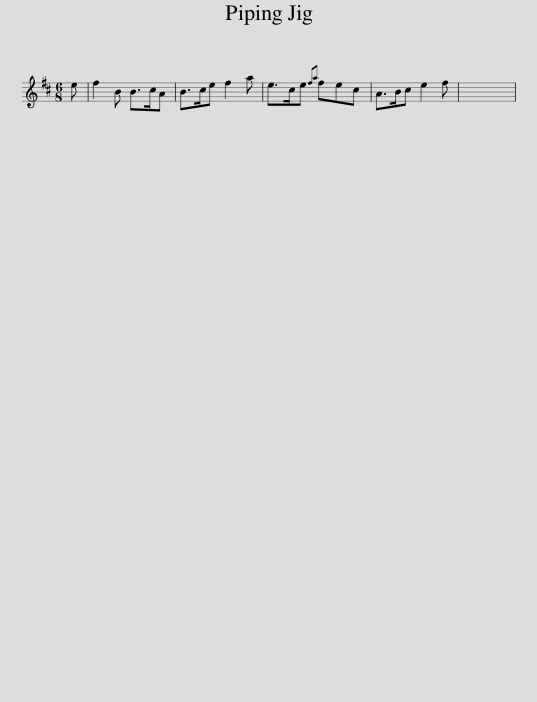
X:1
L:1/8
M:6/8
I:linebreak $
K:Bmin
V:1 treble
V:1
 e | f2 B B>cA | B>ce f2 a | e>ce{fa} fec | A>Bc e2 f | %5
 x6 | %6
